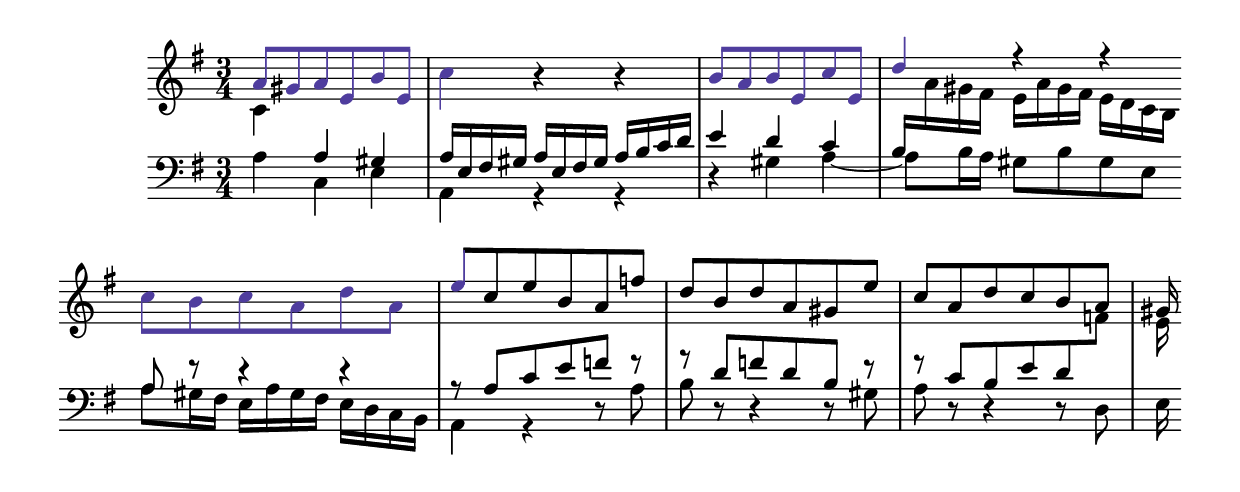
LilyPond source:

\language "english"
\include "lily/helper.ly"

global = {\key e \minor \time 3/4}

soprano = \relative {
  \highlight
  a'8 gs a e b' e, | % mm.1
  c'4 r4 r4 | % mm.2
  b8 a b e, c' e, % mm.2
  \voiceOne
  d'4 r4 r4 | % mm.4
  \once \hide Score.BarLine \once \hide Score.SpanBar \break
  \oneVoice
  c8 b c a d a | % mm.5
  \revert Beam.color
  \voiceOne
  e'
  \unhighlight 
  c e b a f'! | % mm.6
  d b d a gs! e' | % mm.7
  c a d c b a | % mm.8
  gs16 % mm.9
}

bass = \relative { \voiceTwo
  a4 c, e | % mm.1
  a, r4 r4 | % mm.2
  d4\rest gs a_~ | % mm.3
  a8 b16 a gs8 b gs e | % mm.4
  \break
  a8 gs16 fs e a gs fs e d c b | % mm.5
  a4 r4 d8\rest a'8 | % mm.6
  b8 d,8\rest d4\rest d8\rest gs8 | % mm.7
  a d,8\rest d4\rest d8\rest d8 | % mm.8
  e16  % mm.9
}

tenor = \relative { \voiceOne
  \change Staff = "upper"
  \once \stemDown
  c'4
  \change Staff = "lower"
  a gs | % mm.1
  a16 e fs gs a e fs gs a b c d | % mm.2
  e4 d c | % mm.3
  b16
  \change Staff = "upper"
  \stemDown
  a' gs fs e a gs fs e d c b | % mm.4
  \break
  \change Staff = "lower"
  \stemUp
  a8 r8 r4 r4 | % mm.5
  r8 a8 c e f! r8 | % mm.6
  r8 d8 f! d b r8 | % mm.7
  r8 c b e d
  \change Staff = "upper"
  \stemDown
  f! | % mm.8
  e16 % mm.9
}

\score {
   \new PianoStaff <<
      \override PianoStaff.SystemStartBrace.collapse-height = #20
      \override Score.SystemStartBar.collapse-height = #20
      \new Staff = "upper" << \global \bar "" \clef treble \new Voice { \soprano } >>
      \new Staff = "lower" << \global \bar "" \clef bass  \new Voice { \bass } \new Voice { \tenor }>>
   >>

   \layout {
     \context {
       \Score
       \omit BarNumber
       \override SpacingSpanner spacing-increment = 0.8
       \override NonMusicalPaperColumn.line-break-permission = ##f
       \override NonMusicalPaperColumn.page-break-permission = ##f
     }
   }
}
